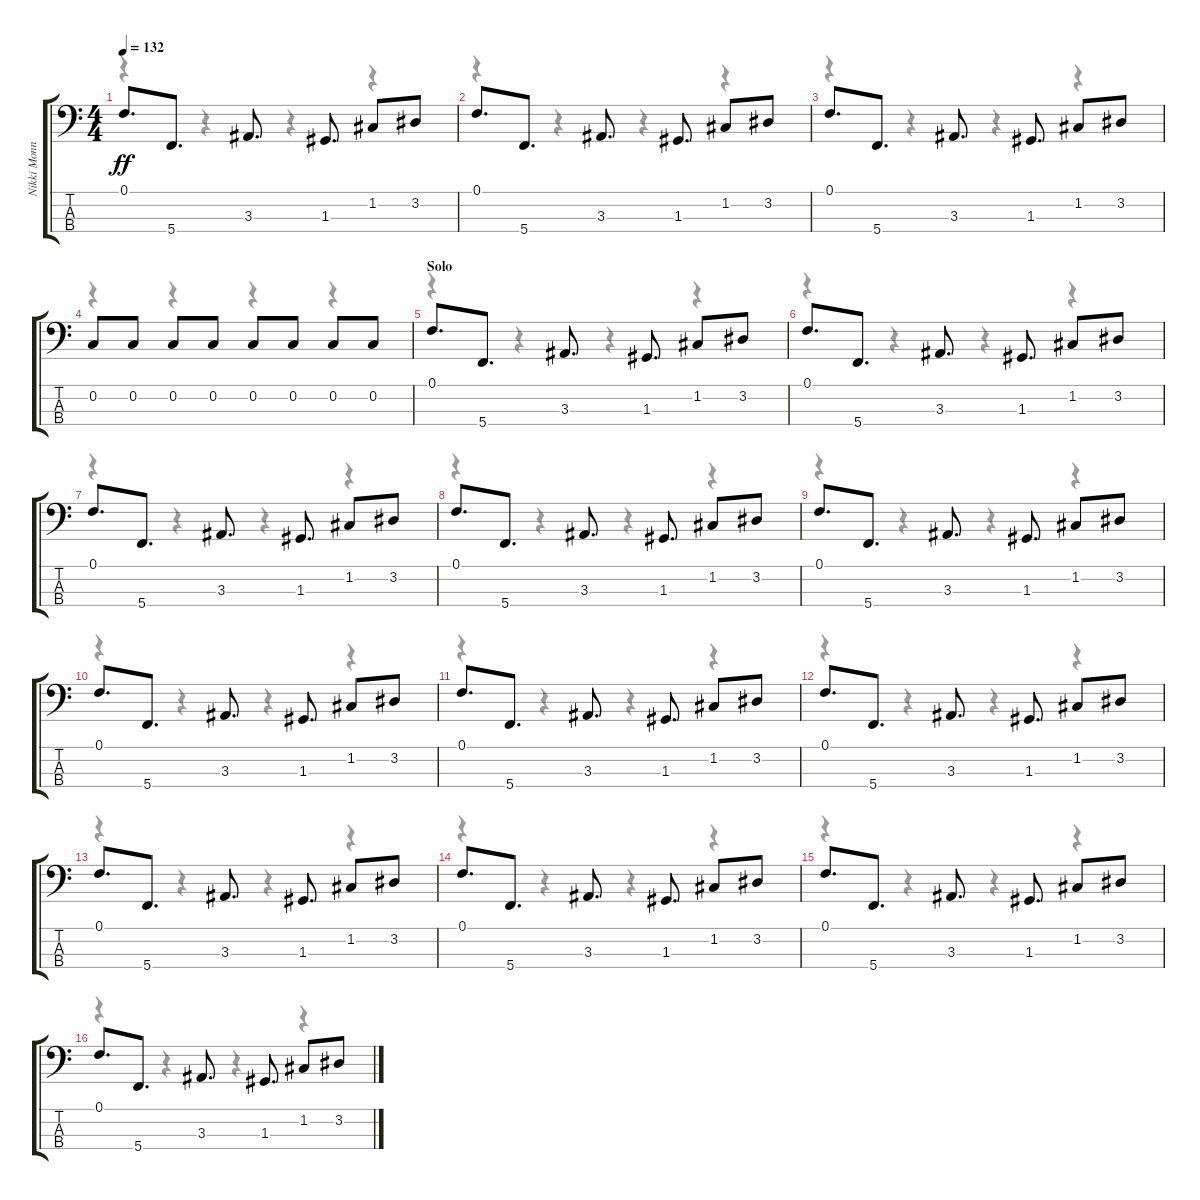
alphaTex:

\track ("Nikki Monninger" "Nikki Monn") {instrument electricbassfinger}
\staff {score tabs}
\tuning (F2 C2 G1 C1) {hide}
\voice
\ts (4 4)
\tempo 132
\clef f4
\ks c
0.1.8{d dy ff} 5.4.8{d} 3.3.8{d} 1.3.8{d} 1.2.8 3.2.8 |
0.1.8{d} 5.4.8{d} 3.3.8{d} 1.3.8{d} 1.2.8 3.2.8 |
0.1.8{d} 5.4.8{d} 3.3.8{d} 1.3.8{d} 1.2.8 3.2.8 |
0.2.8 0.2.8 0.2.8 0.2.8 0.2.8 0.2.8 0.2.8 0.2.8 |
\section ("" "Solo")
0.1.8{d} 5.4.8{d} 3.3.8{d} 1.3.8{d} 1.2.8 3.2.8 |
0.1.8{d} 5.4.8{d} 3.3.8{d} 1.3.8{d} 1.2.8 3.2.8 |
0.1.8{d} 5.4.8{d} 3.3.8{d} 1.3.8{d} 1.2.8 3.2.8 |
0.1.8{d} 5.4.8{d} 3.3.8{d} 1.3.8{d} 1.2.8 3.2.8 |
0.1.8{d} 5.4.8{d} 3.3.8{d} 1.3.8{d} 1.2.8 3.2.8 |
0.1.8{d} 5.4.8{d} 3.3.8{d} 1.3.8{d} 1.2.8 3.2.8 |
0.1.8{d} 5.4.8{d} 3.3.8{d} 1.3.8{d} 1.2.8 3.2.8 |
0.1.8{d} 5.4.8{d} 3.3.8{d} 1.3.8{d} 1.2.8 3.2.8 |
0.1.8{d} 5.4.8{d} 3.3.8{d} 1.3.8{d} 1.2.8 3.2.8 |
0.1.8{d} 5.4.8{d} 3.3.8{d} 1.3.8{d} 1.2.8 3.2.8 |
0.1.8{d} 5.4.8{d} 3.3.8{d} 1.3.8{d} 1.2.8 3.2.8 |
0.1.8{d} 5.4.8{d} 3.3.8{d} 1.3.8{d} 1.2.8 3.2.8
\voice
\clef f4
\ottava regular
\simile none
\ks c
r.4{dy f} r.4 r.4 r.4 |
r.4 r.4 r.4 r.4 |
r.4 r.4 r.4 r.4 |
r.4 r.4 r.4 r.4 |
r.4 r.4 r.4 r.4 |
r.4 r.4 r.4 r.4 |
r.4 r.4 r.4 r.4 |
r.4 r.4 r.4 r.4 |
r.4 r.4 r.4 r.4 |
r.4 r.4 r.4 r.4 |
r.4 r.4 r.4 r.4 |
r.4 r.4 r.4 r.4 |
r.4 r.4 r.4 r.4 |
r.4 r.4 r.4 r.4 |
r.4 r.4 r.4 r.4 |
r.4 r.4 r.4 r.4
